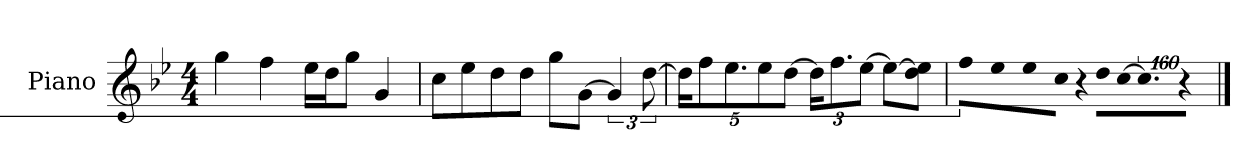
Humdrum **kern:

**kern
*part1
*staff1
*I"Piano
*I'P-no
*clefG2
*k[b-e-]
*M4/4
*MM90
=1
4gg\
4ff\
16ee-\LL
16dd\J
8gg\J
4g/
=2
8cc\L
8ee-\
8dd\
8dd\J
8gg\L
[8g\J
6g/]
[12dd\
=3
*Xbrackettup
20dd\KL]
10ff\
10.ee-\
10ee-\
[10dd\J
24dd\KL]
12.ff\
[12ee-\J
8ee-\L_
8dd\ 8ee-\]J
=4
*brackettup
!LO:N:vis=8
960%137ff\L
!LO:N:vis=8
960%137ee-\
!LO:N:vis=8
960%137ee-\
!LO:N:vis=16
1920%137cc\Jk
!LO:N:vis=16
1920%137r
!LO:N:vis=16
1920%137dd\LL
!LO:N:vis=16
[1920%137cc\J
!LO:N:vis=8.
640%137cc\J]
!LO:N:vis=16
1920%137r
==
*-
